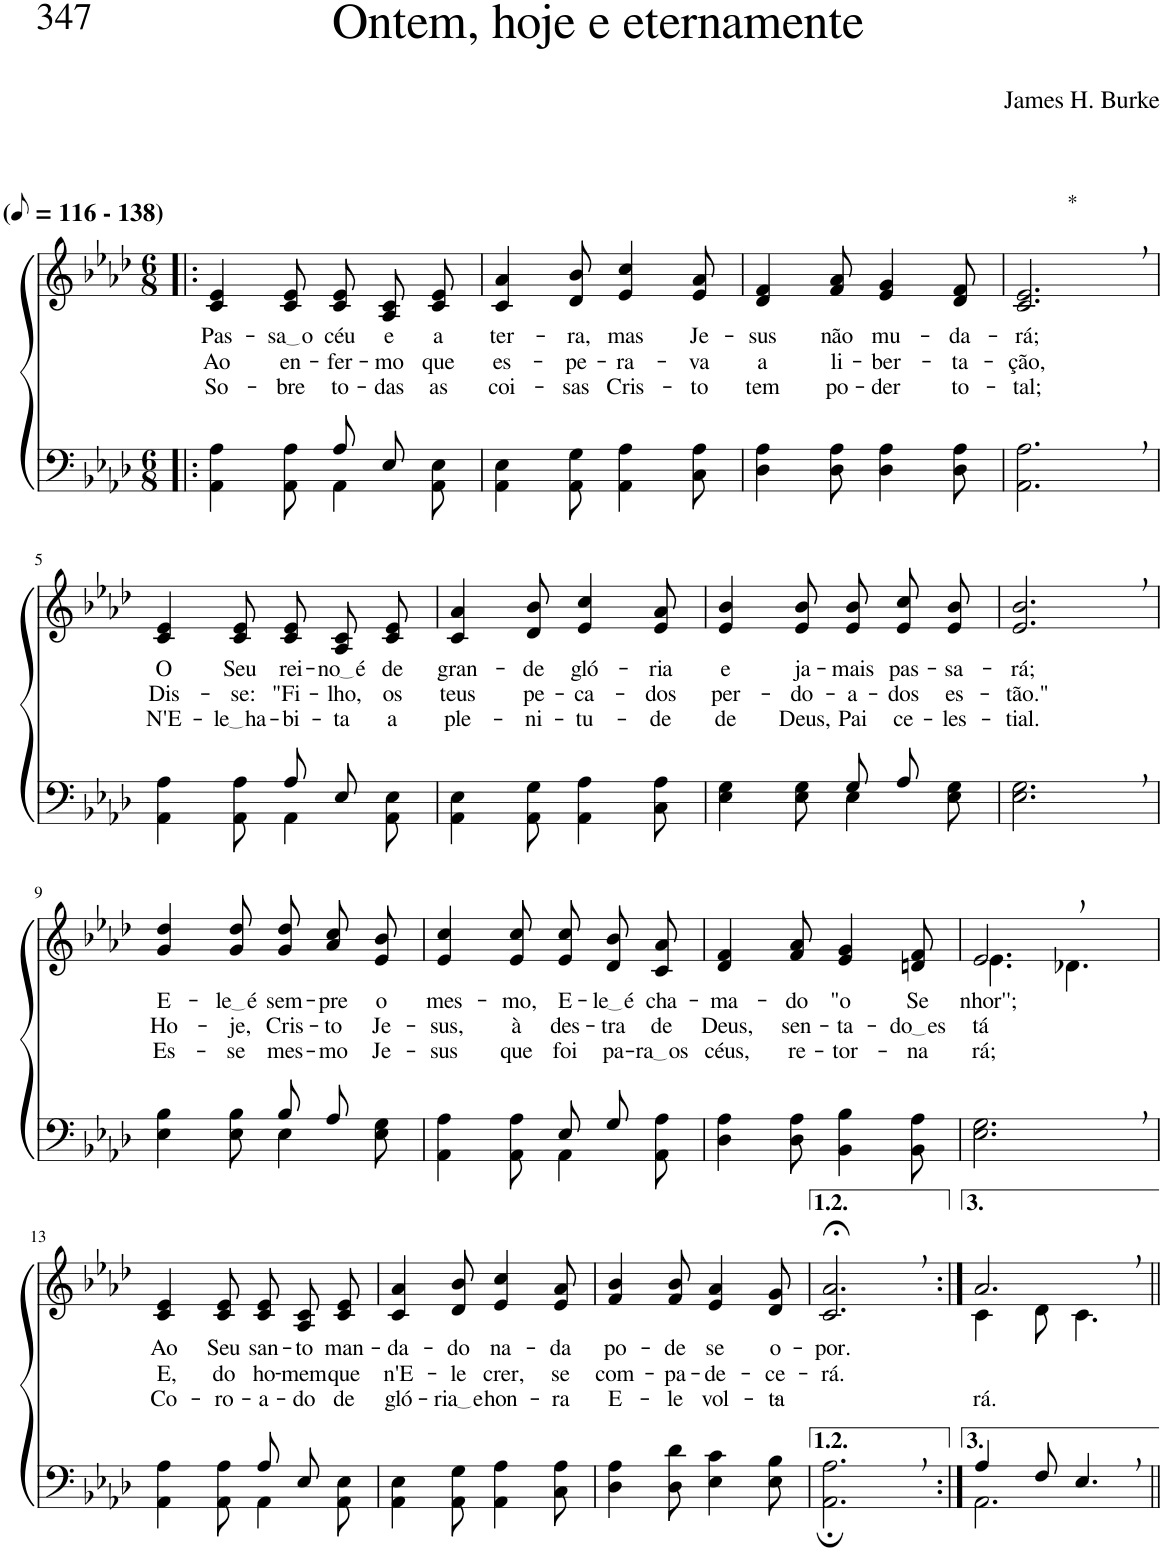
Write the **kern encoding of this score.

**kern	**kern	**text	**text	**text
*part2	*part1	*part1	*part1	*part1
*staff2	*staff1	*staff1	*staff1	*staff1
*I"Parte III e IV	*I"Parte I e II	*	*	*
*clefF4	*clefG2	*	*	*
*k[b-e-a-d-]	*k[b-e-a-d-]	*	*	*
*M6/8	*M6/8	*	*	*
*MM58	*MM58	*	*	*
=1!|:	=1!|:	=1!|:	=1!|:	=1!|:
*^	*	*	*	*
!	!	!LO:TX:a:B:t=(	!	!	!
!	!	!LO:TX:a:B:t=- 138)	!	!	!
!	!	!	!LO:LY:b	!LO:LY:b	!LO:LY:b
4.ryy	4AA-\ 4A-\	4c/ 4e-/	Pas-	Ao	So-
!	!	!	!LO:LY:b	!LO:LY:b	!LO:LY:b
.	8AA-\ 8A-\	8c/ 8e-/	sa o	en-	-bre
!	!	!	!LO:LY:b	!LO:LY:b	!LO:LY:b
8A-/L	4AA-\	8c/ 8e-/L	céu	-fer-	to-
!	!	!	!LO:LY:b	!LO:LY:b	!LO:LY:b
8E-/J	.	8A-/ 8c/	e	-mo	-das
!	!	!	!LO:LY:b	!LO:LY:b	!LO:LY:b
8ryy	8AA-\ 8E-\	8c/ 8e-/J	a	que	as
=2	=2	=2	=2	=2	=2
!	!	!	!LO:LY:b	!LO:LY:b	!LO:LY:b
*v	*v	*	*	*	*
4AA-\ 4E-\	4c/ 4a-/	ter-	es-	coi-
!	!	!LO:LY:b	!LO:LY:b	!LO:LY:b
8AA-\ 8G\	8d-/ 8b-/	-ra,	-pe-	-sas
!	!	!LO:LY:b	!LO:LY:b	!LO:LY:b
4AA-\ 4A-\	4e-/ 4cc/	mas	-ra-	Cris-
!	!	!LO:LY:b	!LO:LY:b	!LO:LY:b
8C\ 8A-\	8e-/ 8a-/	Je-	-va	-to
=3	=3	=3	=3	=3
!	!	!LO:LY:b	!LO:LY:b	!LO:LY:b
4D-\ 4A-\	4d-/ 4f/	-sus	a	tem
!	!	!LO:LY:b	!LO:LY:b	!LO:LY:b
8D-\ 8A-\	8f/ 8a-/	não	li-	po-
!	!	!LO:LY:b	!LO:LY:b	!LO:LY:b
4D-\ 4A-\	4e-/ 4g/	mu-	-ber-	-der
!	!	!LO:LY:b	!LO:LY:b	!LO:LY:b
8D-\ 8A-\	8d-/ 8f/	-da-	-ta-	to-
=4	=4	=4	=4	=4
!	!LO:TX:a:t=*	!	!	!
!	!	!LO:LY:b	!LO:LY:b	!LO:LY:b
2.AA-\, 2.A-\,	2.c/, 2.e-/,	-rá;	-ção,	-tal;
!!LO:LB:g=z
=5	=5	=5	=5	=5
*^	*	*	*	*
!	!	!	!LO:LY:b	!LO:LY:b	!LO:LY:b
4.ryy	4AA-\ 4A-\	4c/ 4e-/	O	Dis-	N'E-
!	!	!	!LO:LY:b	!LO:LY:b	!LO:LY:b
.	8AA-\ 8A-\	8c/ 8e-/	Seu	-se:	le ha
!	!	!	!LO:LY:b	!LO:LY:b	!LO:LY:b
8A-/L	4AA-\	8c/ 8e-/L	rei-	"Fi-	-bi-
!	!	!	!LO:LY:b	!LO:LY:b	!LO:LY:b
8E-/J	.	8A-/ 8c/	no é	-lho,	-ta
!	!	!	!LO:LY:b	!LO:LY:b	!LO:LY:b
8ryy	8AA-\ 8E-\	8c/ 8e-/J	de	os	a
=6	=6	=6	=6	=6	=6
!	!	!	!LO:LY:b	!LO:LY:b	!LO:LY:b
*v	*v	*	*	*	*
4AA-\ 4E-\	4c/ 4a-/	gran-	teus	ple-
!	!	!LO:LY:b	!LO:LY:b	!LO:LY:b
8AA-\ 8G\	8d-/ 8b-/	-de	pe-	-ni-
!	!	!LO:LY:b	!LO:LY:b	!LO:LY:b
4AA-\ 4A-\	4e-/ 4cc/	gló-	-ca-	-tu-
!	!	!LO:LY:b	!LO:LY:b	!LO:LY:b
8C\ 8A-\	8e-/ 8a-/	-ria	-dos	-de
=7	=7	=7	=7	=7
*^	*	*	*	*
!	!	!	!LO:LY:b	!LO:LY:b	!LO:LY:b
4.ryy	4E-\ 4G\	4e-/ 4b-/	e	per-	de
!	!	!	!LO:LY:b	!LO:LY:b	!LO:LY:b
.	8E-\ 8G\	8e-/ 8b-/	ja-	-do-	Deus,
!	!	!	!LO:LY:b	!LO:LY:b	!LO:LY:b
8G/L	4E-\	8e-/ 8b-/L	-mais	-a-	Pai
!	!	!	!LO:LY:b	!LO:LY:b	!LO:LY:b
8A-/J	.	8e-/ 8cc/	pas-	-dos	ce-
!	!	!	!LO:LY:b	!LO:LY:b	!LO:LY:b
8ryy	8E-\ 8G\	8e-/ 8b-/J	-sa-	es-	-les-
=8	=8	=8	=8	=8	=8
!	!	!	!LO:LY:b	!LO:LY:b	!LO:LY:b
*v	*v	*	*	*	*
2.E-\, 2.G\,	2.e-/, 2.b-/,	-rá;	-tão."	-tial.
!!LO:LB:g=z
=9	=9	=9	=9	=9
*^	*	*	*	*
!	!	!	!LO:LY:b	!LO:LY:b	!LO:LY:b
4.ryy	4E-\ 4B-\	4g/ 4dd-/	E-	Ho-	Es-
!	!	!	!LO:LY:b	!LO:LY:b	!LO:LY:b
.	8E-\ 8B-\	8g/ 8dd-/	le é	-je,	-se
!	!	!	!LO:LY:b	!LO:LY:b	!LO:LY:b
8B-/L	4E-\	8g/ 8dd-/L	sem-	Cris-	mes-
!	!	!	!LO:LY:b	!LO:LY:b	!LO:LY:b
8A-/J	.	8a-/ 8cc/	-pre	-to	-mo
!	!	!	!LO:LY:b	!LO:LY:b	!LO:LY:b
8ryy	8E-\ 8G\	8e-/ 8b-/J	o	Je-	Je-
=10	=10	=10	=10	=10	=10
!	!	!	!LO:LY:b	!LO:LY:b	!LO:LY:b
4.ryy	4AA-\ 4A-\	4e-/ 4cc/	mes-	-sus,	-sus
!	!	!	!LO:LY:b	!LO:LY:b	!LO:LY:b
.	8AA-\ 8A-\	8e-/ 8cc/	-mo,	à	que
!	!	!	!LO:LY:b	!LO:LY:b	!LO:LY:b
8E-/L	4AA-\	8e-/ 8cc/L	E-	des-	foi
!	!	!	!LO:LY:b	!LO:LY:b	!LO:LY:b
8G/J	.	8d-/ 8b-/	le é	-tra	pa-
!	!	!	!LO:LY:b	!LO:LY:b	!LO:LY:b
8ryy	8AA-\ 8A-\	8c/ 8a-/J	cha-	de	ra os
=11	=11	=11	=11	=11	=11
!	!	!	!LO:LY:b	!LO:LY:b	!LO:LY:b
*v	*v	*	*	*	*
4D-\ 4A-\	4d-/ 4f/	-ma-	Deus,	céus,
!	!	!LO:LY:b	!LO:LY:b	!LO:LY:b
8D-\ 8A-\	8f/ 8a-/	-do	sen-	re-
!	!	!LO:LY:b	!LO:LY:b	!LO:LY:b
4BB-\ 4B-\	4e-/ 4g/	"o	-ta-	-tor-
!	!	!LO:LY:b	!LO:LY:b	!LO:LY:b
8BB-\ 8A-\	8dn/ 8f/	Se-	do es	-na-
=12	=12	=12	=12	=12
*	*^	*	*	*
!	!	!	!LO:LY:b	!LO:LY:b	!LO:LY:b
2.E-\, 2.G\,	2.e-,/	4.e-\	-nhor'';	tá	-rá;
.	.	4.d-X\	.	.	.
!!LO:LB:g=z
=13	=13	=13	=13	=13	=13
*^	*	*	*	*	*
!	!	!	!	!LO:LY:b	!LO:LY:b	!LO:LY:b
*	*	*v	*v	*	*	*
4.ryy	4AA-\ 4A-\	4c/ 4e-/	-Ao	E,	Co-
!	!	!	!LO:LY:b	!LO:LY:b	!LO:LY:b
.	8AA-\ 8A-\	8c/ 8e-/	Seu	do	-ro-
!	!	!	!LO:LY:b	!LO:LY:b	!LO:LY:b
8A-/L	4AA-\	8c/ 8e-/L	san-	ho-	-a-
!	!	!	!LO:LY:b	!LO:LY:b	!LO:LY:b
8E-/J	.	8A-/ 8c/	-to	-mem	-do
!	!	!	!LO:LY:b	!LO:LY:b	!LO:LY:b
8ryy	8AA-\ 8E-\	8c/ 8e-/J	man-	que	de
=14	=14	=14	=14	=14	=14
!	!	!	!LO:LY:b	!LO:LY:b	!LO:LY:b
*v	*v	*	*	*	*
4AA-\ 4E-\	4c/ 4a-/	-da-	n'E-	gló-
!	!	!LO:LY:b	!LO:LY:b	!LO:LY:b
8AA-\ 8G\	8d-/ 8b-/	-do	-le	ria e
!	!	!LO:LY:b	!LO:LY:b	!LO:LY:b
4AA-\ 4A-\	4e-/ 4cc/	na-	crer,	hon-
!	!	!LO:LY:b	!LO:LY:b	!LO:LY:b
8C\ 8A-\	8e-/ 8a-/	-da	se	-ra
=15	=15	=15	=15	=15
!	!	!LO:LY:b	!LO:LY:b	!LO:LY:b
4D-\ 4A-\	4f/ 4b-/	po-	com-	E-
!	!	!LO:LY:b	!LO:LY:b	!LO:LY:b
8D-\ 8d-\	8f/ 8b-/	-de	-pa-	-le
!	!	!LO:LY:b	!LO:LY:b	!LO:LY:b
4E-\ 4c\	4e-/ 4a-/	se	-de-	vol-
!	!	!LO:LY:b	!LO:LY:b	!LO:LY:b
8E-\ 8B-\	8d-/ 8g/	o-	-ce-	-ta-
=16	=16	=16	=16	=16
!	!	!LO:LY:b	!LO:LY:b	!
2.AA-\;, 2.A-\;,	2.c/;<, 2.a-/;<,	-por.	-rá.	.
=17:|!	=17:|!	=17:|!	=17:|!	=17:|!
*^	*^	*	*	*
!	!	!	!	!	!	!LO:LY:b
4A-/	2.AA-\	2.a-,/	4c\	.	.	-rá.
8F/	.	.	8d-\	.	.	.
4.E-,/	.	.	4.c\	.	.	.
*v	*v	*	*	*	*	*
*	*v	*v	*	*	*
=||	=||	=||	=||	=||
*-	*-	*-	*-	*-
